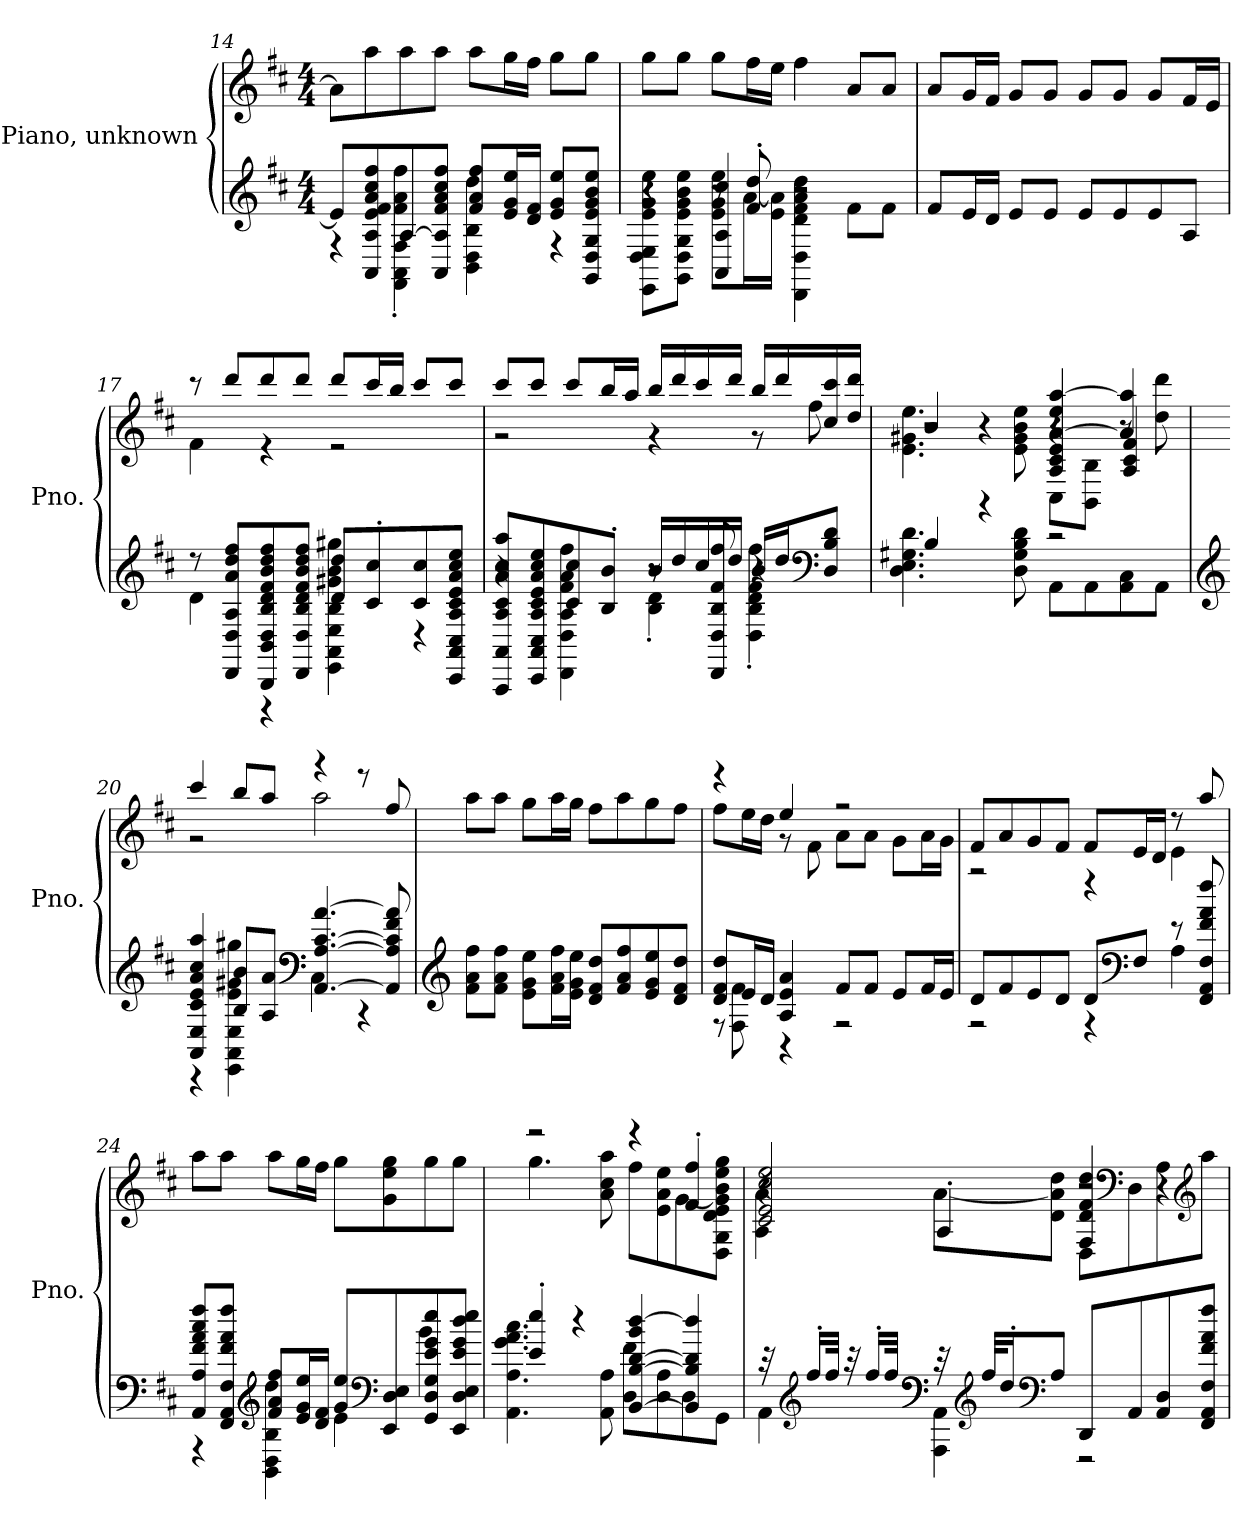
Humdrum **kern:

**kern	**kern
*part1	*part1
*staff2	*staff1
*I"Piano, unknown	*
*I'Pno.	*
!!LO:LB:g=z
*clefG2	*clefG2
*k[f#c#]	*k[f#c#]
*M4/4	*M4/4
=14	=14
*^	*
8e/L]	4r	8a\L]
8AA/ 8A/ 8e/ 8f#/ 8a/ 8cc#/ 8ff#/	.	8aa\
[8A/	4FF#\' 4AA\' 4F#\' 4f#\' 4a\' 4ff#\'	8aa\
8AA/ 8A/] 8f#/ 8a/ 8cc#/ 8ff#/J	.	8aa\J
8f#/ 8a/ 8ff#/L	4BB\ 4D\ 4B\ 4dd\	8aa\L
16e/ 16g/ 16ee/L	.	16gg\L
16d/ 16f#/JJ	.	16ff#\JJ
8e/ 8g/ 8ee/L	4r	8gg\L
8GG/ 8D/ 8G/ 8e/ 8g/ 8b/ 8ee/J	.	8gg\J
=15	=15	=15
*	*^	*
4r	8EE\ 8D\ 8E\ 8e\ 8g\ 8ee\L	4r	8gg\L
.	8GG\ 8D\ 8G\ 8e\ 8g\ 8b\ 8ee\J	.	8gg\J
8r	8e\ 8g\ 8ee\L	4AA/ 4A/ 4cc#/	8gg\L
8f#/' 8dd/'	[16a\L	.	16ff#\L
.	16e\ 16a\]JJ	.	16ee\JJ
2r	4DD\ 4D\ 4d\ 4f#\ 4a\ 4dd\	2r	4ff#\
.	8f#\L	.	8a/L
.	8f#\J	.	8a/J
*v	*v	*v	*
=16	=16
8f#/L	8a/L
16e/L	16g/L
16d/JJ	16f#/JJ
8e/L	8g/L
8e/J	8g/J
8e/L	8g/L
8e/	8g/J
8e/	8g/L
8A/J	16f#/L
.	16e/JJ
!!LO:LB:g=z
=17	=17
*^	*^
8r	4d\	8r	4f#\
8DD/ 8D/ 8A/ 8a/ 8dd/ 8ff#/L	.	8ddd/L	.
8BBB/ 8BB/ 8D/ 8B/ 8d/ 8f#/ 8b/ 8dd/ 8ff#/	4r	8ddd/	4r
8DD/ 8D/ 8B/ 8d/ 8f#/ 8b/ 8dd/ 8ff#/J	.	8ddd/J	.
8d/ 8dd/L	4EE\ 4AA\ 4E\ 4B\ 4g#X\ 4b\ 4gg#X\	8ddd/L	2r
8c#/' 8cc#/'	.	16ccc#/L	.
.	.	16bb/JJ	.
8c#/ 8cc#/	4r	8ccc#/L	.
8CC#/ 8AA/ 8C#/ 8A/ 8c#/ 8e/ 8a/ 8cc#/ 8ee/J	.	8ccc#/J	.
=18	=18	=18	=18
*	*^	*	*
8AAA/ 8AA/ 8A/ 8c#/ 8a/ 8cc#/ 8aa/L	4r	2r	8ccc#/L	2r
8CC#/ 8AA/ 8C#/ 8A/ 8c#/ 8e/ 8a/ 8cc#/ 8ee/	.	.	8ccc#/J	.
8c#/ 8cc#/	4DD\ 4D\ 4A\ 4f#\ 4a\ 4ff#\	.	8ccc#/L	.
8B/' 8b/'J	.	.	16bb/L	.
.	.	.	16aa/JJ	.
16b/LL	4B\' 4d\'	8r	16bb/LL	4r
16dd/	.	.	16ddd/	.
16cc#/	.	8DD/ 8D/ 8B/ 8f#/ 8ff#/	16ccc#/	.
16dd/JJ	.	.	16ddd/JJ	.
16b/LL	4D\' 4B\' 4d\' 4f#\' 4ff#\'	4r	16bb/LL	8r
16dd/J	.	.	16ddd/	.
*clefF4	*	*	*	*
8D/ 8B/ 8d/J	.	.	16cc#/ 16ccc#/	8ff#\
.	.	.	16dd/ 16ddd/JJ	.
*	*v	*v	*	*
=19	=19	=19	=19
*	*	*	*^
4B/	4.D\ 4.E\ 4.G#X\ 4.d\	4b/	4.e\ 4.g#X\ 4.ee\	2r
4r	.	4r	.	.
.	8D\ 8G#\ 8B\ 8d\	.	8e\ 8g#\ 8b\ 8ee\	.
2r	8AA\L	4A/ 4c#/ 4e/ [4a/ 4ee/ [4aa/	8C#\L	4r
.	8AA\	.	8BB\ 8B\J	.
.	8AA\ 8C#\	4a/] 4aa/]	8r	4A/ 4c#/ 4f#/
.	8AA\J	.	8dd\ 8ddd\	.
*	*	*v	*v	*v
!!LO:PB:g=z
=20	=20	=20
*clefG2	*	*
*	*	*^
4AA/ 4E/ 4c#/ 4e/ 4a/ 4cc#/ 4aa/	4r	4ccc#/	2r
8B/ 8b/L	4EE\ 4AA\ 4E\ 4e\ 4g#X\ 4gg#X\	8bb/L	.
8A/ 8a/J	.	8aa/J	.
*clefF4	*	*	*
[4.AA/ [4.A/ [4.c#/ [4.a/	4C#\	4r	2aa\
.	4r	8r	.
8AA/] 8A/] 8c#/] 8f#/ 8a/]	.	8ff#/	.
*v	*v	*	*
*	*v	*v
=21	=21
*clefG2	*
8f#\ 8a\ 8ff#\L	8aa\L
8f#\ 8a\ 8ff#\J	8aa\J
8e\ 8g\ 8ee\L	8gg\L
16f#\ 16a\ 16ff#\L	16aa\L
16e\ 16g\ 16ee\JJ	16gg\JJ
8d/ 8f#/ 8dd/L	8ff#\L
8f#/ 8a/ 8ff#/	8aa\
8e/ 8g/ 8ee/	8gg\
8d/ 8f#/ 8dd/J	8ff#\J
=22	=22
*^	*^
8d/ 8f#/ 8dd/L	8r	4r	8ff#\L
16e/L	8F#\ 8f#\	.	16ee\L
16d/JJ	.	.	16dd\JJ
4A/ 4e/ 4a/	4r	4ee/	8r
.	.	.	8f#\
8f#/L	2r	2r	8a\L
8f#/J	.	.	8a\J
8e/L	.	.	8g\L
16f#/L	.	.	16a\L
16e/JJ	.	.	16g\JJ
!!LO:LB:g=z	!!
=23	=23	=23	=23
8d/L	2r	8f#/L	2r
8f#/	.	8a/	.
8e/	.	8g/	.
8d/J	.	8f#/J	.
8d/L	4r	8f#/L	4r
*clefF4	*	*	*
8F#/J	.	16e/L	.
.	.	16d/JJ	.
8r	4A\	8r	4e\
8FF#/ 8AA/ 8F#/ 8f#/ 8a/ 8ff#/	.	8aa/	.
*	*	*v	*v
=24	=24	=24
8AA/ 8A/ 8f#/ 8a/ 8cc#/ 8ff#/L	4r	8aa\L
8FF#/ 8AA/ 8F#/ 8f#/ 8a/ 8ff#/J	.	8aa\J
*clefG2	*	*
8f#/ 8a/ 8ff#/L	4BB\ 4D\ 4B\ 4dd\	8aa\L
16e/ 16g/ 16ee/L	.	16gg\L
16d/ 16f#/JJ	.	16ff#\JJ
8g/ 8ee/L	4e\	8gg\L
*clefF4	*	*
8EE/ 8D/ 8E/	.	8g\ 8ee\ 8gg\
8GG/ 8D/ 8G/ 8e/ 8g/ 8ee/	4b\	8gg\
8EE/ 8D/ 8E/ 8e/ 8g/ 8dd/ 8ee/J	.	8gg\J
=25	=25	=25
*	*	*^
4e/' 4ee/'	4.AA\ 4.A\ 4.g\ 4.a\ 4.cc#\	2r	4.gg\
4r	.	.	.
.	8AA\ 8A\	.	8a\ 8cc#\ 8aa\
[4BB/ [4B/ [4d/ 4b/ [4dd/	8D\ 8f#\L	4r	8ff#\L
.	8D\ 8A\	.	8e\ 8a\ 8ee\
4BB/] 4B/] 4d/] 4dd/]	8D\	4f#/' 4ff#/'	[8g\
.	8GG\J	.	8D\ 8G\ 8d\ 8e\ 8g\] 8b\ 8ee\ 8gg\J
!!LO:LB:g=z
=26	=26	=26	=26
*	*	*	*^
32r	4AA\	2c#/ 2e/ 2cc#/ 2ee/	4A\ 4a\	4r
*clefG2	*	*	*	*
16ff#'/LL	.	.	.	.
32ff#/JJk	.	.	.	.
32r	.	.	.	.
16ff#'/LL	.	.	.	.
32ff#/JJk	.	.	.	.
*clefF4	*	*	*	*
32r	4AAA\ 4AA\	.	[8a\L	4A'/
*clefG2	*	*	*	*
32ff#/KLL	.	.	.	.
16dd'/J	.	.	.	.
*clefF4	*	*	*	*
8A/J	.	.	8d\ 8a\] 8dd\J	.
8DD/L	2r	4F#/ 4d/ 4f#/ 4dd/	8D\L	2r
*	*	*clefF4	*	*
8AA/	.	.	8D\	.
8AA/ 8D/	.	4r	8A\	.
*	*	*clefG2	*	*
8FF#/ 8AA/ 8F#/ 8f#/ 8a/ 8ff#/J	.	.	8aa\J	.
*v	*v	*	*	*
*	*v	*v	*v
=	=
*-	*-
